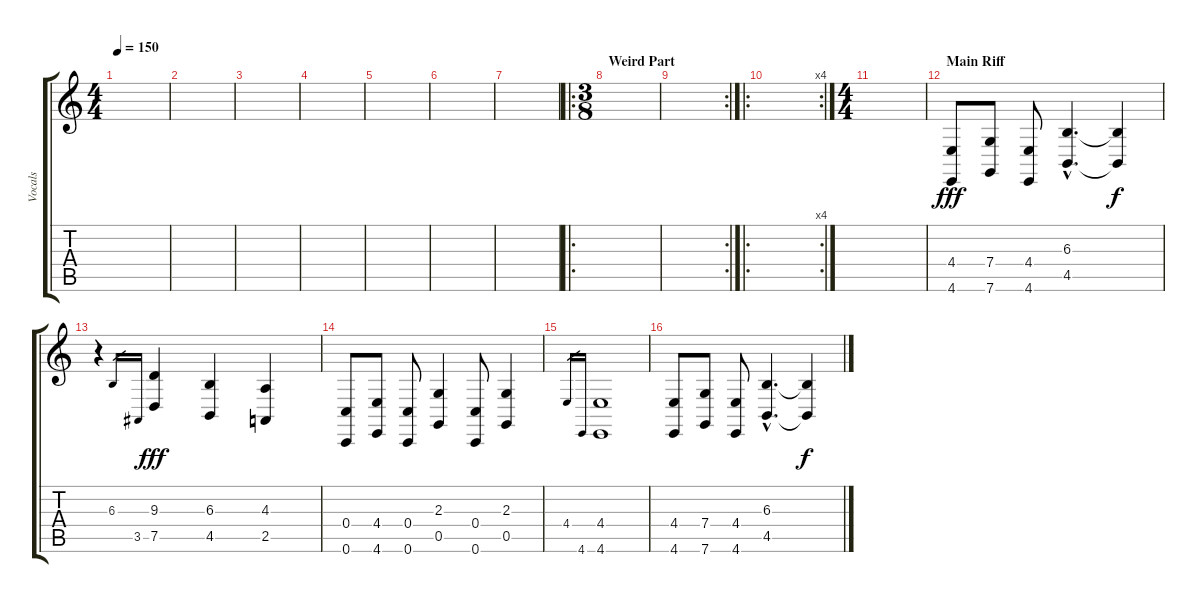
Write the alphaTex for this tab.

\track ("Vocals" "Vocals") {instrument trombone}
\staff {score tabs}
\tuning (D4 A3 F3 C3 G2 C2) {hide}
\ts (4 4)
\tempo 150
\clef g2
\ks c
|
|
|
|
|
|
|
\ro
\ts (3 8)
\section ("" "Weird Part")
|
\rc 2
|
\ro
\rc 4
|
\ts (4 4)
|
\section ("" "Main Riff")
(4.4 4.6).8{dy fff volume 16 instrument tuba} (7.4 7.6).8 (4.4 4.6).8 (6.3{hac} 4.5{hac}).4{d} (6.3{t} 4.5{t}).4{dy f} |
r.4 6.3.16{gr} 3.5.16{gr} (9.3 7.5).4{dy fff} (6.3 4.5).4 (4.3 2.5).4 |
(0.4 0.6).8 (4.4 4.6).8 (0.4 0.6).8 (2.3 0.5).4 (0.4 0.6).8 (2.3 0.5).4 |
4.4.16{gr} 4.6.16{gr} (4.4 4.6).1 |
(4.4 4.6).8 (7.4 7.6).8 (4.4 4.6).8 (6.3{hac} 4.5{hac}).4{d} (6.3{t} 4.5{t}).4{dy f}
